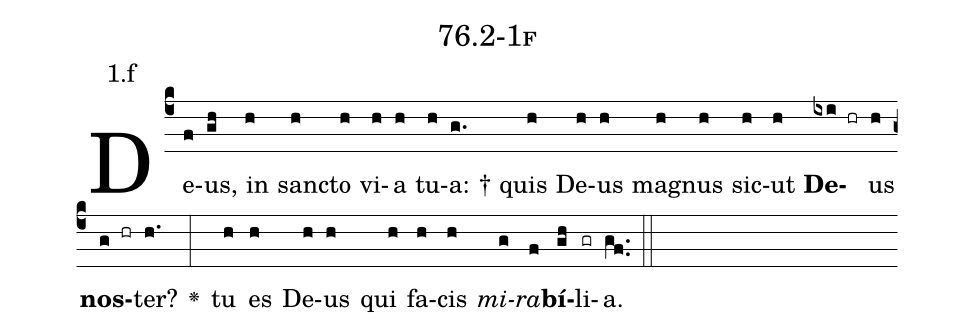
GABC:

name: 76.2-1f;
annotation: 1.f;
%%
(c4)De(f)us,(gh) in(h) sanc(h)to(h) vi(h)a(h) tu(h)a: †(g.) quis(h) De(h)us(h) ma(h)gnus(h) sic(h)ut(h) <b>De</b>(ixi hr)us(h) <b>nos</b>(g hr)ter?(h.) <v>\greheightstar</v>(:) tu(h) es(h) De(h)us(h) qui(h) fa(h)cis(h) <i>mi</i>(g)<i>ra</i>(f)<b>bí</b>(gh)li(gr)a.(gf..) (::)


%E(h) u(h) o(g) u(f) a(gh) e.(gf..) (::)
